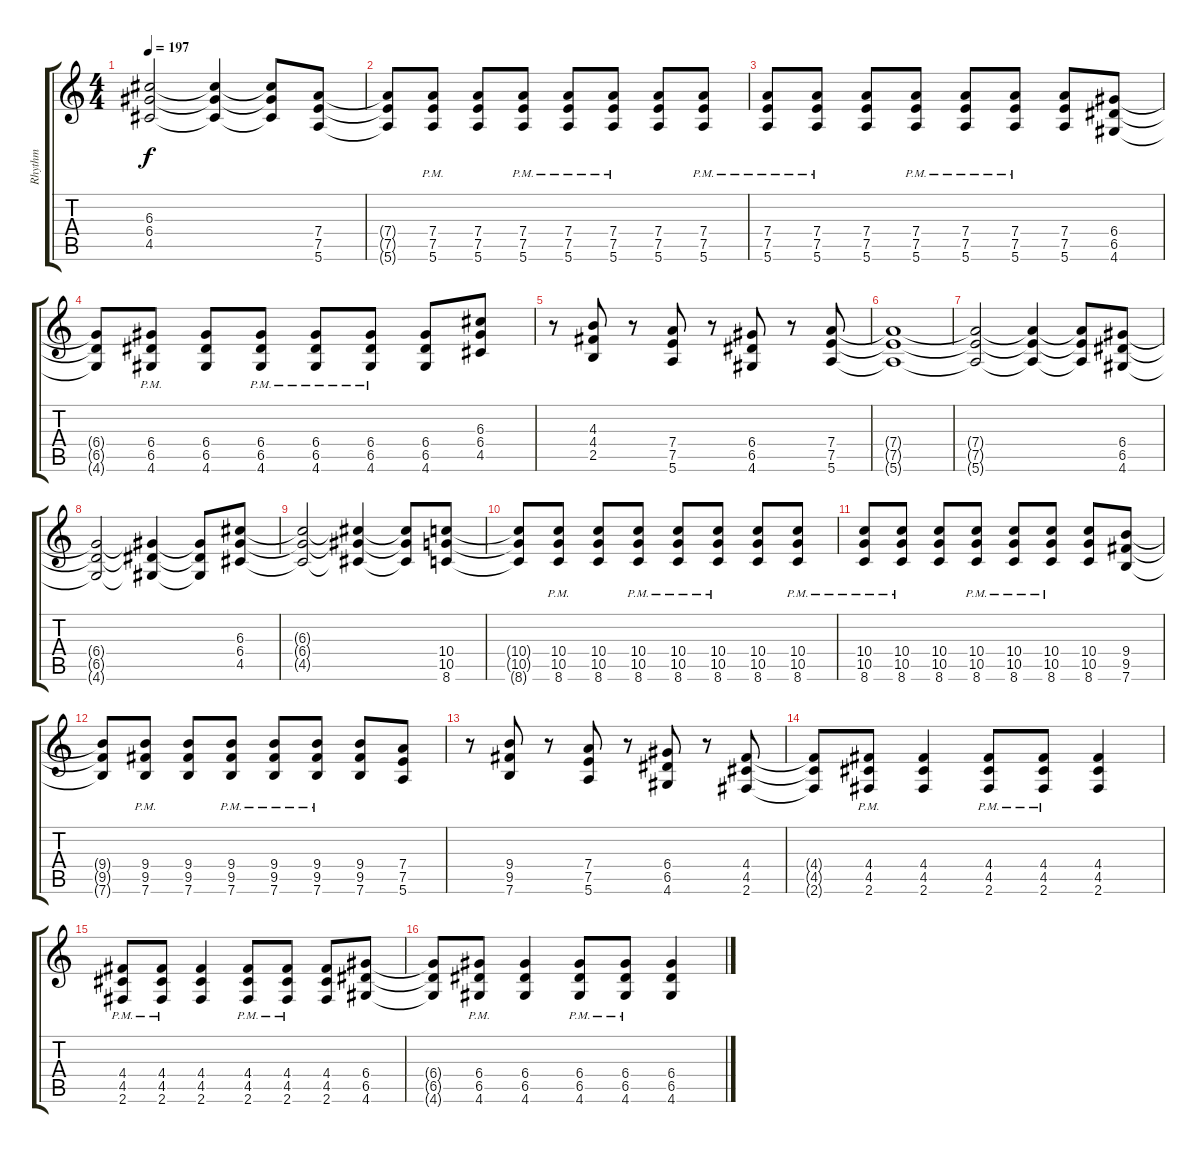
\track ("Rhythm" "Rhythm") {instrument overdrivenguitar}
\staff {score tabs}
\tuning (E4 B3 G3 D3 A2 E2) {hide}
\ts (4 4)
\tempo 197
\clef g2
\ks c
(6.3{t} 6.4{t} 4.5{t}).2{dy f} (6.3{t} 6.4{t} 4.5{t}).4 (6.3{t} 6.4{t} 4.5{t}).8 (7.4 7.5 5.6).8 |
(7.4{t} 7.5{t} 5.6{t}).8 (7.4{pm} 7.5{pm} 5.6{pm}).8 (7.4 7.5 5.6).8 (7.4{pm} 7.5{pm} 5.6{pm}).8 (7.4{pm} 7.5{pm} 5.6{pm}).8 (7.4{pm} 7.5{pm} 5.6{pm}).8 (7.4 7.5 5.6).8 (7.4{pm} 7.5{pm} 5.6{pm}).8 |
(7.4{pm} 7.5{pm} 5.6{pm}).8 (7.4{pm} 7.5{pm} 5.6{pm}).8 (7.4 7.5 5.6).8 (7.4{pm} 7.5{pm} 5.6{pm}).8 (7.4{pm} 7.5{pm} 5.6{pm}).8 (7.4{pm} 7.5{pm} 5.6{pm}).8 (7.4 7.5 5.6).8 (6.4 6.5 4.6).8 |
(6.4{t} 6.5{t} 4.6{t}).8 (6.4{pm} 6.5{pm} 4.6{pm}).8 (6.4 6.5 4.6).8 (6.4{pm} 6.5{pm} 4.6{pm}).8 (6.4{pm} 6.5{pm} 4.6{pm}).8 (6.4{pm} 6.5{pm} 4.6{pm}).8 (6.4 6.5 4.6).8 (6.3 6.4 4.5).8 |
r.8 (4.3 4.4 2.5).8 r.8 (7.4 7.5 5.6).8 r.8 (6.4 6.5 4.6).8 r.8 (7.4 7.5 5.6).8 |
\section ("" "")
(7.4{t} 7.5{t} 5.6{t}).1 |
(7.4{t} 7.5{t} 5.6{t}).2 (7.4{t} 7.5{t} 5.6{t}).4 (7.4{t} 7.5{t} 5.6{t}).8 (6.4 6.5 4.6).8 |
(6.4{t} 6.5{t} 4.6{t}).2 (6.4{t} 6.5{t} 4.6{t}).4 (6.4{t} 6.5{t} 4.6{t}).8 (6.3 6.4 4.5).8 |
(6.3{t} 6.4{t} 4.5{t}).2 (6.3{t} 6.4{t} 4.5{t}).4 (6.3{t} 6.4{t} 4.5{t}).8 (10.4 10.5 8.6).8 |
(10.4{t} 10.5{t} 8.6{t}).8 (10.4{pm} 10.5{pm} 8.6{pm}).8 (10.4 10.5 8.6).8 (10.4{pm} 10.5{pm} 8.6{pm}).8 (10.4{pm} 10.5{pm} 8.6{pm}).8 (10.4{pm} 10.5{pm} 8.6{pm}).8 (10.4 10.5 8.6).8 (10.4{pm} 10.5{pm} 8.6{pm}).8 |
(10.4{pm} 10.5{pm} 8.6{pm}).8 (10.4{pm} 10.5{pm} 8.6{pm}).8 (10.4 10.5 8.6).8 (10.4{pm} 10.5{pm} 8.6{pm}).8 (10.4{pm} 10.5{pm} 8.6{pm}).8 (10.4{pm} 10.5{pm} 8.6{pm}).8 (10.4 10.5 8.6).8 (9.4 9.5 7.6).8 |
(9.4{t} 9.5{t} 7.6{t}).8 (9.4{pm} 9.5{pm} 7.6{pm}).8 (9.4 9.5 7.6).8 (9.4{pm} 9.5{pm} 7.6{pm}).8 (9.4{pm} 9.5{pm} 7.6{pm}).8 (9.4{pm} 9.5{pm} 7.6{pm}).8 (9.4 9.5 7.6).8 (7.4 7.5 5.6).8 |
r.8 (9.4 9.5 7.6).8 r.8 (7.4 7.5 5.6).8 r.8 (6.4 6.5 4.6).8 r.8 (4.4 4.5 2.6).8 |
\section ("" "")
(4.4{t} 4.5{t} 2.6{t}).8 (4.4{pm} 4.5{pm} 2.6{pm}).8 (4.4 4.5 2.6).4 (4.4{pm} 4.5{pm} 2.6{pm}).8 (4.4{pm} 4.5{pm} 2.6{pm}).8 (4.4 4.5 2.6).4 |
(4.4{pm} 4.5{pm} 2.6{pm}).8 (4.4{pm} 4.5{pm} 2.6{pm}).8 (4.4 4.5 2.6).4 (4.4{pm} 4.5{pm} 2.6{pm}).8 (4.4{pm} 4.5{pm} 2.6{pm}).8 (4.4 4.5 2.6).8 (6.4 6.5 4.6).8 |
(6.4{t} 6.5{t} 4.6{t}).8 (6.4{pm} 6.5{pm} 4.6{pm}).8 (6.4 6.5 4.6).4 (6.4{pm} 6.5{pm} 4.6{pm}).8 (6.4{pm} 6.5{pm} 4.6{pm}).8 (6.4 6.5 4.6).4
